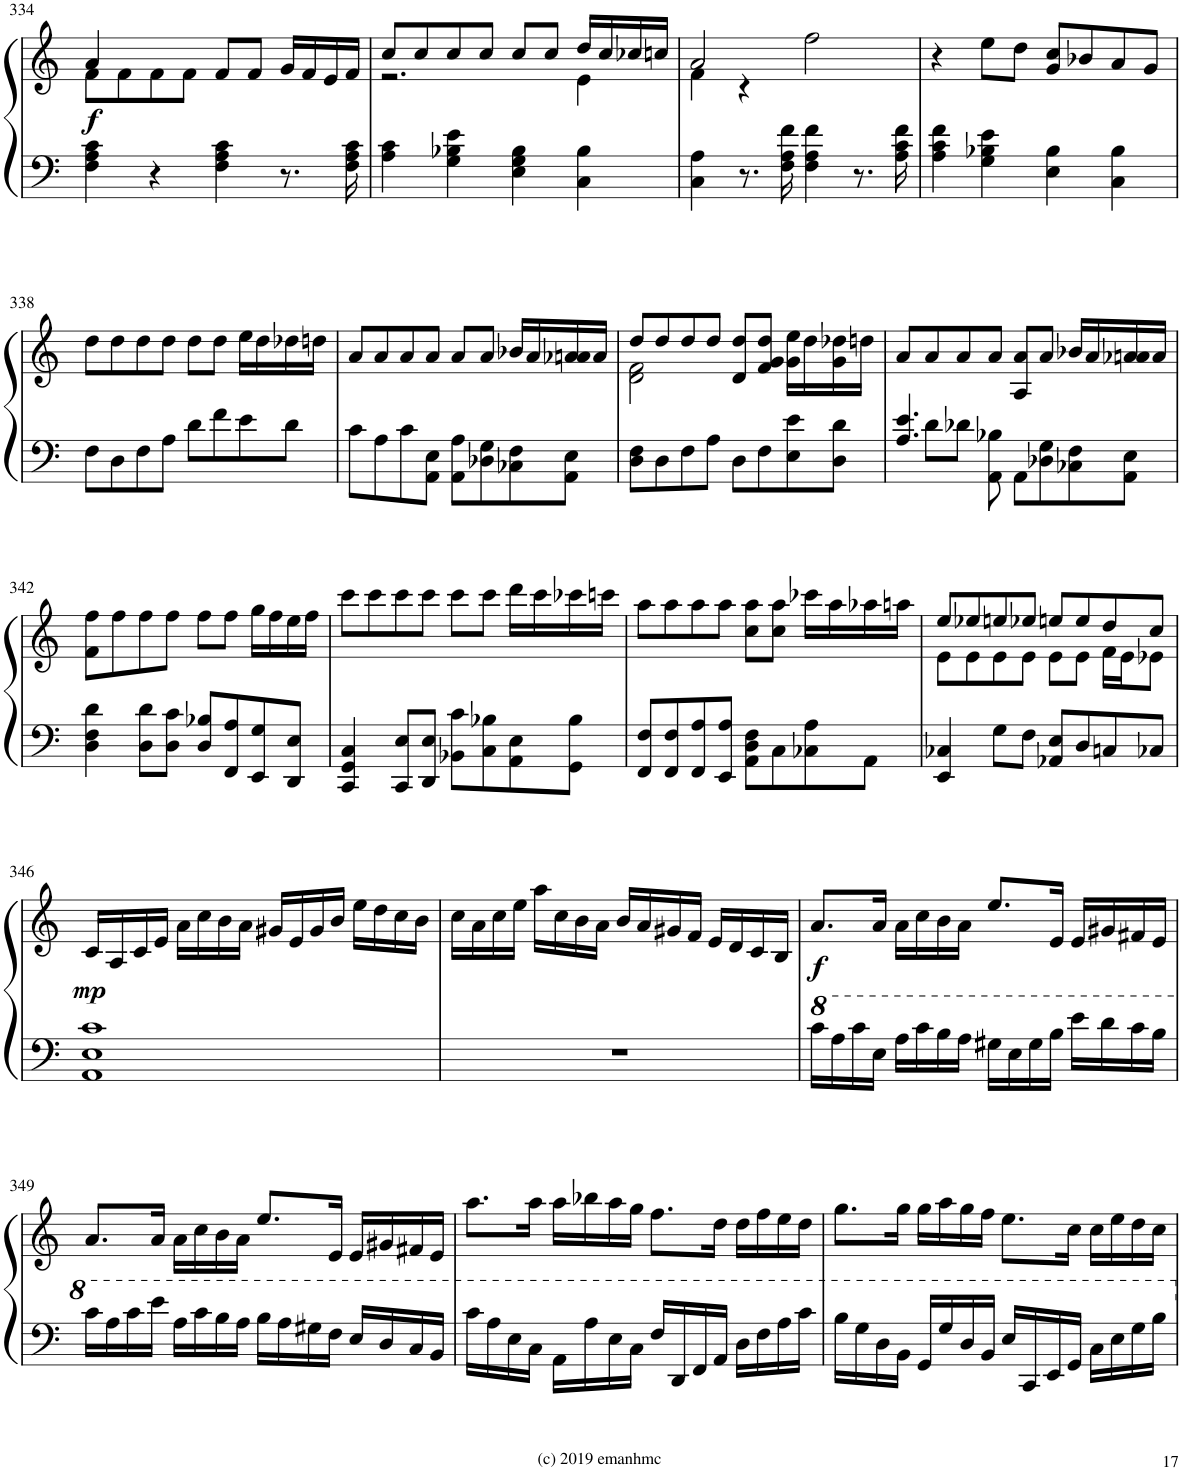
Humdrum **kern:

**kern	**kern	**dynam
*part1	*part1	*part1
*staff2	*staff1	*staff1/2
*I"Piano	*	*
*I'Pno.	*	*
!!LO:PB:g=z
*clefF4	*clefG2	*
*k[]	*k[]	*
*M4/4	*M4/4	*
*met(c)	*met(c)	*
=334	=334	=334
*	*^	*
!	!	!	!LO:DY:b
4F\ 4A\ 4c\	8f\L	4a/	f
.	8f\	.	.
4r	8f\	2.ryy	.
.	8f\J	.	.
4F\ 4A\ 4c\	8f/L	.	.
.	8f/J	.	.
8.r	16g/LL	.	.
.	16f/	.	.
.	16e/	.	.
16F\ 16A\ 16c\	16f/JJ	.	.
=335	=335	=335	=335
4A\ 4c\	8cc/L	2.r	.
.	8cc/	.	.
4G\ 4B-X\ 4e\	8cc/	.	.
.	8cc/J	.	.
4E\ 4G\ 4B-\	8cc/L	.	.
.	8cc/J	.	.
4C\ 4B-\	16dd/LL	4e\	.
.	16cc/	.	.
.	16cc-X/	.	.
.	16ccn/JJ	.	.
=336	=336	=336	=336
4C\ 4A\	2a/	4f\	.
8.r	.	4r	.
16F\ 16A\ 16f\	.	.	.
4F\ 4A\ 4f\	2ff\	2ryy	.
8.r	.	.	.
16A\ 16c\ 16f\	.	.	.
*	*v	*v	*
=337	=337	=337
4A\ 4c\ 4f\	4r	.
4G\ 4B-X\ 4e\	8ee\L	.
.	8dd\J	.
4E\ 4B-\	8g/ 8cc/L	.
.	8b-X/	.
4C\ 4B-\	8a/	.
.	8g/J	.
!!LO:LB:g=z
=338	=338	=338
8F\L	8dd\L	.
8D\	8dd\	.
8F\	8dd\	.
8A\J	8dd\J	.
8d\L	8dd\L	.
8f\	8dd\J	.
8e\	16ee\LL	.
.	16dd\	.
8d\J	16dd-X\	.
.	16ddn\JJ	.
=339	=339	=339
8c\L	8a/L	.
8A\	8a/	.
8c\	8a/	.
8AA\ 8E\J	8a/J	.
8AA\ 8A\L	8a/L	.
8D-X\ 8G\	8a/J	.
8C-X\ 8F\	16b-X/LL	.
.	16a/	.
8AA\ 8E\J	16a-X/ 16an/	.
.	16a/JJ	.
=340	=340	=340
*	*^	*
8D\ 8F\L	8dd/L	2d\ 2f\	.
8D\	8dd/	.	.
8F\	8dd/	.	.
8A\J	8dd/J	.	.
8D\L	8d/ 8dd/L	2ryy	.
8F\	8f/ 8g/ 8dd/J	.	.
8E\ 8e\	16g\ 16ee\LL	.	.
.	16dd\	.	.
8D\ 8d\J	16g\ 16dd-X\	.	.
.	16ddn\JJ	.	.
*	*v	*v	*
=341	=341	=341
*^	*	*
4.A/ 4.e/	8ryy	8a/L	.
.	8d\L	8a/	.
.	8d-X\J	8a/	.
8AA\ 8B-X\	2ryy	8a/J	.
8AA\L	.	8A/ 8a/L	.
8D-X\ 8G\	.	8a/J	.
8C-X\ 8F\	.	16b-X/LL	.
.	.	16a/	.
8AA\ 8E\J	8ryy	16a-X/ 16an/	.
.	.	16a/JJ	.
*v	*v	*	*
!!LO:LB:g=z
=342	=342	=342
4D\ 4F\ 4d\	8f\ 8ff\L	.
.	8ff\	.
8D\ 8d\L	8ff\	.
8D\ 8c\J	8ff\J	.
8D/ 8B-X/L	8ff\L	.
8FF/ 8A/	8ff\J	.
8EE/ 8G/	16gg\LL	.
.	16ff\	.
8DD/ 8E/J	16ee\	.
.	16ff\JJ	.
=343	=343	=343
4CC/ 4GG/ 4C/	8ccc\L	.
.	8ccc\	.
8CC/ 8E/L	8ccc\	.
8DD/ 8E/J	8ccc\J	.
8BB-X\ 8c\L	8ccc\L	.
8C\ 8B-X\	8ccc\J	.
8AA\ 8E\	16ddd\LL	.
.	16ccc\	.
8GG\ 8B-\J	16ccc-X\	.
.	16cccn\JJ	.
=344	=344	=344
8FF/ 8F/L	8aa\L	.
8FF/ 8F/	8aa\	.
8FF/ 8A/	8aa\	.
8EE/ 8A/J	8aa\J	.
8AA\ 8D\ 8F\L	8cc\ 8aa\L	.
8C\	8cc\ 8aa\J	.
8C-X\ 8A\	16ccc-X\LL	.
.	16aa\	.
8AA\J	16aa-X\	.
.	16aan\JJ	.
=345	=345	=345
*	*^	*
4EE/ 4C-X/	8ee/L	8e\L	.
.	8ee-X/	8e\	.
8G\L	8een/	8e\	.
8F\J	8ee-X/J	8e\J	.
8AA-X/ 8E/L	8een/L	8e\L	.
8D/	8ee/	8e\J	.
8Cn/	8dd/	16f\LL	.
.	.	16e\J	.
8C-X/J	8cc/J	8e-X\J	.
!!LO:LB:g=z
=346	=346	=346	=346
!	!	!	!LO:DY:b
*	*v	*v	*
1AA 1E 1c	16c/LL	mp
.	16A/	.
.	16c/	.
.	16e/JJ	.
.	16a\LL	.
.	16cc\	.
.	16b\	.
.	16a\JJ	.
.	16g#X/LL	.
.	16e/	.
.	16g#/	.
.	16b/JJ	.
.	16ee\LL	.
.	16dd\	.
.	16cc\	.
.	16b\JJ	.
=347	=347	=347
1r	16cc\LL	.
.	16a\	.
.	16cc\	.
.	16ee\JJ	.
.	16aa\LL	.
.	16cc\	.
.	16b\	.
.	16a\JJ	.
.	16b/LL	.
.	16a/	.
.	16g#X/	.
.	16f/JJ	.
.	16e/LL	.
.	16d/	.
.	16c/	.
.	16B/JJ	.
=348	=348	=348
*8va	*	*
!	!	!LO:DY:b
16cc\LL	8.a/L	f
16a\	.	.
16cc\	.	.
16e\JJ	16a/Jk	.
16a\LL	16a\LL	.
16cc\	16cc\	.
16b\	16b\	.
16a\JJ	16a\JJ	.
16g#X\LL	8.ee/L	.
16e\	.	.
16g#\	.	.
16b\JJ	16e/Jk	.
16ee\LL	16e/LL	.
16dd\	16g#X/	.
16cc\	16f#X/	.
16b\JJ	16e/JJ	.
!!LO:LB:g=z
=349	=349	=349
16cc\LL	8.a/L	.
16a\	.	.
16cc\	.	.
16ee\JJ	16a/Jk	.
16a\LL	16a\LL	.
16cc\	16cc\	.
16b\	16b\	.
16a\JJ	16a\JJ	.
16b\LL	8.ee/L	.
16a\	.	.
16g#X\	.	.
16f\JJ	16e/Jk	.
16e/LL	16e/LL	.
16d/	16g#X/	.
16c/	16f#X/	.
16B/JJ	16e/JJ	.
=350	=350	=350
16cc\LL	8.aa\L	.
16a\	.	.
16e\	.	.
16c\JJ	16aa\Jk	.
16A\LL	16aa\LL	.
16a\	16bb-X\	.
16e\	16aa\	.
16c\JJ	16gg\JJ	.
16f/LL	8.ff\L	.
16D/	.	.
16F/	.	.
16A/JJ	16dd\Jk	.
16d\LL	16dd\LL	.
16f\	16ff\	.
16a\	16ee\	.
16cc\JJ	16dd\JJ	.
=351	=351	=351
16b\LL	8.gg\L	.
16g\	.	.
16d\	.	.
16B\JJ	16gg\Jk	.
16G/LL	16gg\LL	.
16g/	16aa\	.
16d/	16gg\	.
16B/JJ	16ff\JJ	.
16e/LL	8.ee\L	.
16C/	.	.
16E/	.	.
16G/JJ	16cc\Jk	.
16c\LL	16cc\LL	.
16e\	16ee\	.
16g\	16dd\	.
16b\JJ	16cc\JJ	.
*X8va	*	*
=	=	=
*-	*-	*-
